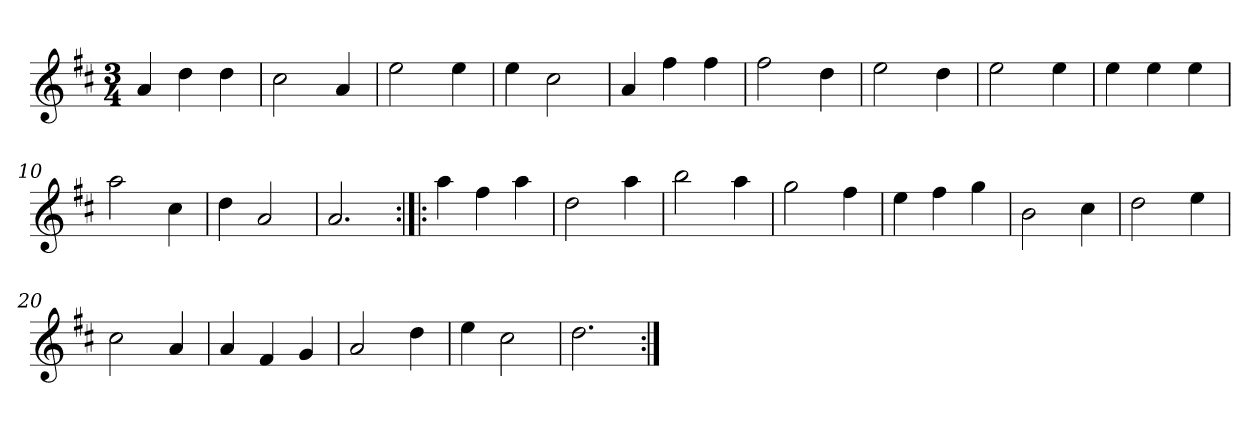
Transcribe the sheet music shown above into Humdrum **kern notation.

**kern
*part1
*staff1
*clefG2
*k[f#c#]
*D:
*M3/4
*MM120
=1
4a
4dd
4dd
=2
2cc#
4a
=3
2ee
4ee
=4
4ee
2cc#
=5
4a
4ff#
4ff#
=6
2ff#
4dd
=7
2ee
4dd
=8
2ee
4ee
=9
4ee
4ee
4ee
=10
2aa
4cc#
=11
4dd
2a
=12
2.a
=13:|!|:
4aa
4ff#
4aa
=14
2dd
4aa
=15
2bb
4aa
=16
2gg
4ff#
=17
4ee
4ff#
4gg
=18
2b
4cc#
=19
2dd
4ee
=20
2cc#
4a
=21
4a
4f#
4g
=22
2a
4dd
=23
4ee
2cc#
=24
2.dd
=:|!
*-
